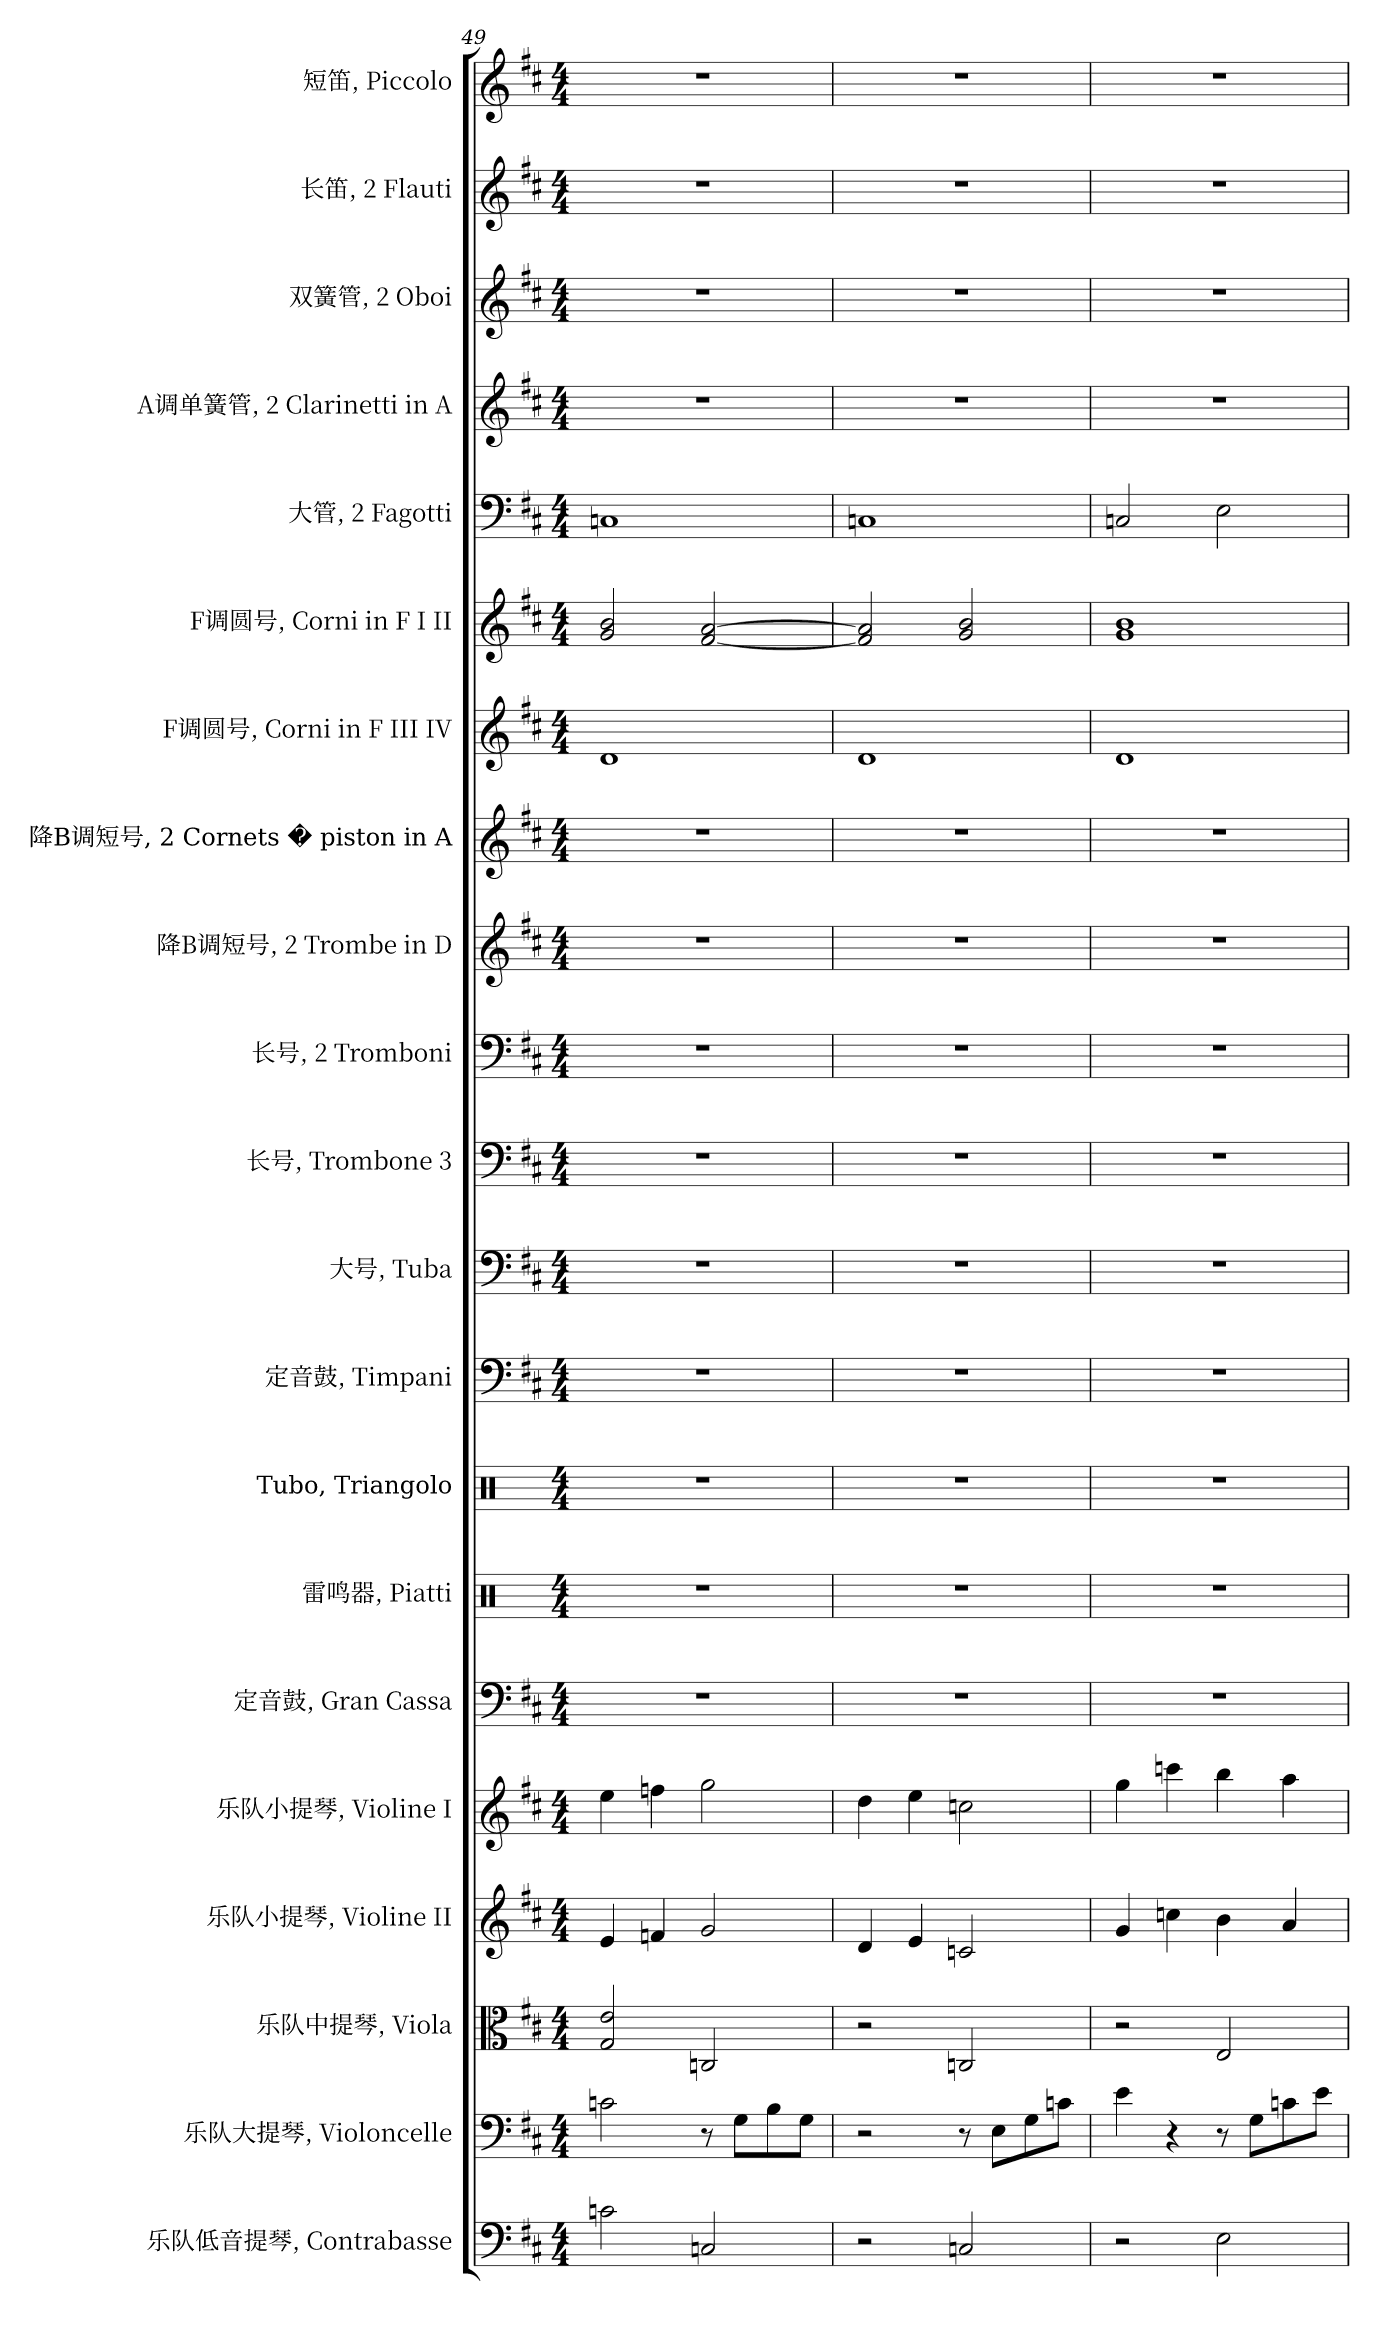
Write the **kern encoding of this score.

**kern	**kern	**kern	**kern	**kern	**kern	**kern	**kern	**kern	**kern	**kern	**kern	**kern	**kern	**kern	**kern	**kern	**kern	**kern	**kern	**kern
*part21	*part20	*part19	*part18	*part17	*part16	*part15	*part14	*part13	*part12	*part11	*part10	*part9	*part8	*part7	*part6	*part5	*part4	*part3	*part2	*part1
*staff21	*staff20	*staff19	*staff18	*staff17	*staff16	*staff15	*staff14	*staff13	*staff12	*staff11	*staff10	*staff9	*staff8	*staff7	*staff6	*staff5	*staff4	*staff3	*staff2	*staff1
*I"乐队低音提琴, Contrabasse	*I"乐队大提琴, Violoncelle	*I"乐队中提琴, Viola	*I"乐队小提琴, Violine II	*I"乐队小提琴, Violine I	*I"定音鼓, Gran Cassa	*I"雷鸣器, Piatti	*I"Tubo, Triangolo	*I"定音鼓, Timpani	*I"大号, Tuba	*I"长号, Trombone 3	*I"长号, 2 Tromboni	*I"降B调短号, 2 Trombe in D	*I"降B调短号, 2 Cornets � piston in A	*I"F调圆号, Corni in F III IV	*I"F调圆号, Corni in F I II	*I"大管, 2 Fagotti	*I"A调单簧管, 2 Clarinetti in A	*I"双簧管, 2 Oboi	*I"长笛, 2 Flauti	*I"短笛, Piccolo
*I'Cbs.	*	*	*	*	*	*	*I'Tu.	*I'Timp.	*I'Tba.	*I'Tbn.	*I'Tbn.	*	*I'B♭ Cnt.	*	*	*	*I'A Cl.	*I'Ob.	*I'Fl.	*I'Picc.
*clefF4	*clefF4	*clefC3	*clefG2	*clefG2	*clefF4	*clefX	*clefX	*clefF4	*clefF4	*clefF4	*clefF4	*clefG2	*clefG2	*clefG2	*clefG2	*clefF4	*clefG2	*clefG2	*clefG2	*clefG2
*ITrd7c12	*	*	*	*	*	*	*	*	*	*	*	*ITrd1c2	*ITrd1c2	*ITrd4c7	*ITrd4c7	*	*ITrd2c3	*	*	*ITrd-7c-12
*k[f#c#]	*k[f#c#]	*k[f#c#]	*k[f#c#]	*k[f#c#]	*k[f#c#]	*k[]	*k[]	*k[f#c#]	*k[f#c#]	*k[f#c#]	*k[f#c#]	*k[]	*k[]	*k[f#]	*k[f#]	*k[f#c#]	*k[f#c#g#d#a#]	*k[f#c#]	*k[f#c#]	*k[f#c#]
*M4/4	*M4/4	*M4/4	*M4/4	*M4/4	*M4/4	*M4/4	*M4/4	*M4/4	*M4/4	*M4/4	*M4/4	*M4/4	*M4/4	*M4/4	*M4/4	*M4/4	*M4/4	*M4/4	*M4/4	*M4/4
*MM125	*MM125	*MM125	*MM125	*MM125	*MM125	*MM125	*MM125	*MM125	*MM125	*MM125	*MM125	*MM125	*MM125	*MM125	*MM125	*MM125	*MM125	*MM125	*MM125	*MM125
=49	=49	=49	=49	=49	=49	=49	=49	=49	=49	=49	=49	=49	=49	=49	=49	=49	=49	=49	=49	=49
2Cn\	2cn\	2G/ 2e/	4e/	4ee\	1r	1r	1r	1r	1r	1r	1r	1r	1r	1G	2c/ 2e/	1Cn	1r	1r	1r	1r
.	.	.	4fn/	4ffn\	.	.	.	.	.	.	.	.	.	.	.	.	.	.	.	.
2CCn/	8r	2Cn/	2g/	2gg\	.	.	.	.	.	.	.	.	.	.	[2B/ [2d/	.	.	.	.	.
.	8G\L	.	.	.	.	.	.	.	.	.	.	.	.	.	.	.	.	.	.	.
.	8B\	.	.	.	.	.	.	.	.	.	.	.	.	.	.	.	.	.	.	.
.	8G\J	.	.	.	.	.	.	.	.	.	.	.	.	.	.	.	.	.	.	.
=50	=50	=50	=50	=50	=50	=50	=50	=50	=50	=50	=50	=50	=50	=50	=50	=50	=50	=50	=50	=50
*	*	*	*	*	*	*	*	*	*	*	*	*	*	*	*	*	*	*	*	*MM125
2r	2r	2r	4d/	4dd\	1r	1r	1r	1r	1r	1r	1r	1r	1r	1G	2B/] 2d/]	1Cn	1r	1r	1r	1r
.	.	.	4e/	4ee\	.	.	.	.	.	.	.	.	.	.	.	.	.	.	.	.
2CCn/	8r	2Cn/	2cn/	2ccn\	.	.	.	.	.	.	.	.	.	.	2c/ 2e/	.	.	.	.	.
.	8E\L	.	.	.	.	.	.	.	.	.	.	.	.	.	.	.	.	.	.	.
.	8G\	.	.	.	.	.	.	.	.	.	.	.	.	.	.	.	.	.	.	.
.	8cn\J	.	.	.	.	.	.	.	.	.	.	.	.	.	.	.	.	.	.	.
!!LO:PB:g=z
=51	=51	=51	=51	=51	=51	=51	=51	=51	=51	=51	=51	=51	=51	=51	=51	=51	=51	=51	=51	=51
*	*	*	*	*	*	*	*	*	*	*	*	*	*	*	*	*	*	*	*	*MM125
2r	4e\	2r	4g/	4gg\	1r	1r	1r	1r	1r	1r	1r	1r	1r	1G	1c 1e	2Cn/	1r	1r	1r	1r
.	4r	.	4ccn\	4cccn\	.	.	.	.	.	.	.	.	.	.	.	.	.	.	.	.
2EE\	8r	2E/	4b\	4bb\	.	.	.	.	.	.	.	.	.	.	.	2E\	.	.	.	.
.	8G\L	.	.	.	.	.	.	.	.	.	.	.	.	.	.	.	.	.	.	.
.	8cn\	.	4a/	4aa\	.	.	.	.	.	.	.	.	.	.	.	.	.	.	.	.
.	8e\J	.	.	.	.	.	.	.	.	.	.	.	.	.	.	.	.	.	.	.
=	=	=	=	=	=	=	=	=	=	=	=	=	=	=	=	=	=	=	=	=
*-	*-	*-	*-	*-	*-	*-	*-	*-	*-	*-	*-	*-	*-	*-	*-	*-	*-	*-	*-	*-
